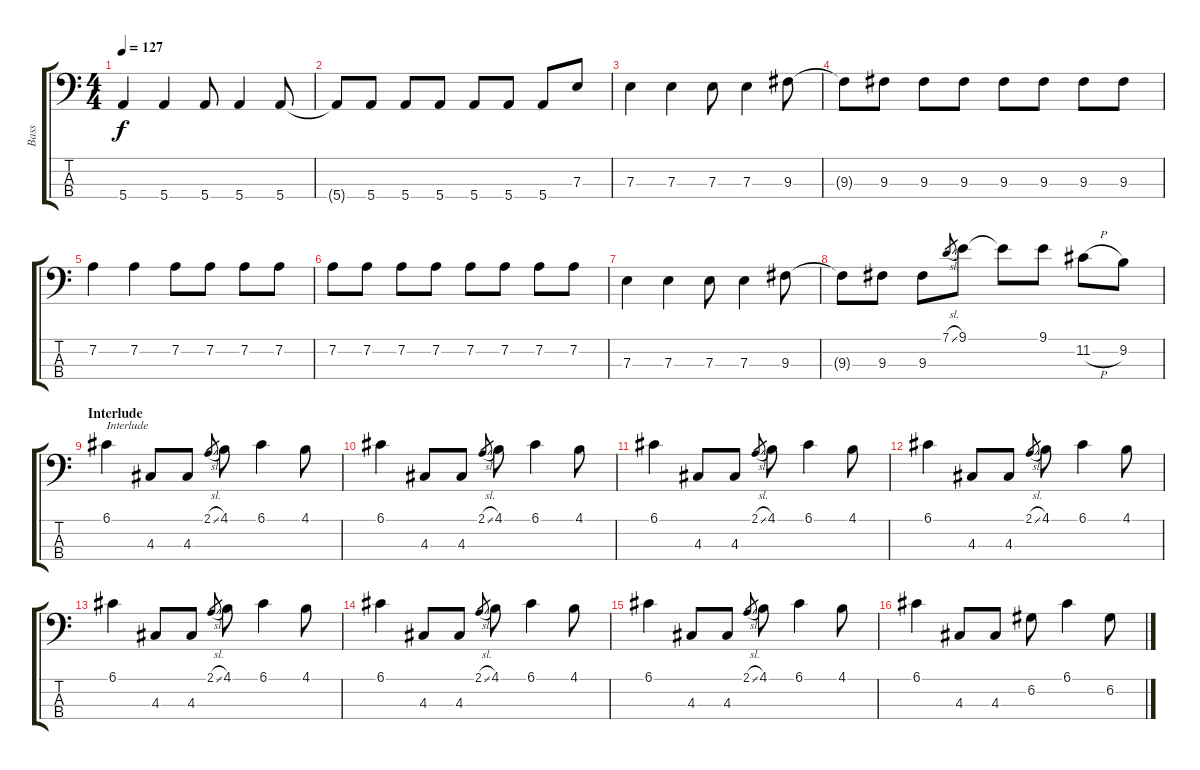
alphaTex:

\track ("Bass" "Bass") {instrument electricbassfinger}
\staff {score tabs}
\tuning (G2 D2 A1 E1) {hide}
\ts (4 4)
\tempo 127
\clef f4
\ks c
5.4.4{dy f} 5.4.4 5.4.8 5.4.4 5.4.8 |
5.4{t}.8 5.4.8 5.4.8 5.4.8 5.4.8 5.4.8 5.4.8 7.3.8 |
7.3.4 7.3.4 7.3.8 7.3.4 9.3.8 |
9.3{t}.8 9.3.8 9.3.8 9.3.8 9.3.8 9.3.8 9.3.8 9.3.8 |
7.2.4 7.2.4 7.2.8 7.2.8 7.2.8 7.2.8 |
7.2.8 7.2.8 7.2.8 7.2.8 7.2.8 7.2.8 7.2.8 7.2.8 |
7.3.4 7.3.4 7.3.8 7.3.4 9.3.8 |
9.3{t}.8 9.3.8 9.3.8 7.1{sl}.8{gr} 9.1.8 9.1{t}.8 9.1.8 11.2{h}.8 9.2.8 |
\section ("" "Interlude")
6.1.4{txt "Interlude"} 4.3.8 4.3.8 2.1{sl}.8{gr} 4.1.8 6.1.4 4.1.8 |
6.1.4 4.3.8 4.3.8 2.1{sl}.8{gr} 4.1.8 6.1.4 4.1.8 |
6.1.4 4.3.8 4.3.8 2.1{sl}.8{gr} 4.1.8 6.1.4 4.1.8 |
6.1.4 4.3.8 4.3.8 2.1{sl}.8{gr} 4.1.8 6.1.4 4.1.8 |
6.1.4 4.3.8 4.3.8 2.1{sl}.8{gr} 4.1.8 6.1.4 4.1.8 |
6.1.4 4.3.8 4.3.8 2.1{sl}.8{gr} 4.1.8 6.1.4 4.1.8 |
6.1.4 4.3.8 4.3.8 2.1{sl}.8{gr} 4.1.8 6.1.4 4.1.8 |
6.1.4 4.3.8 4.3.8 6.2.8 6.1.4 6.2.8
